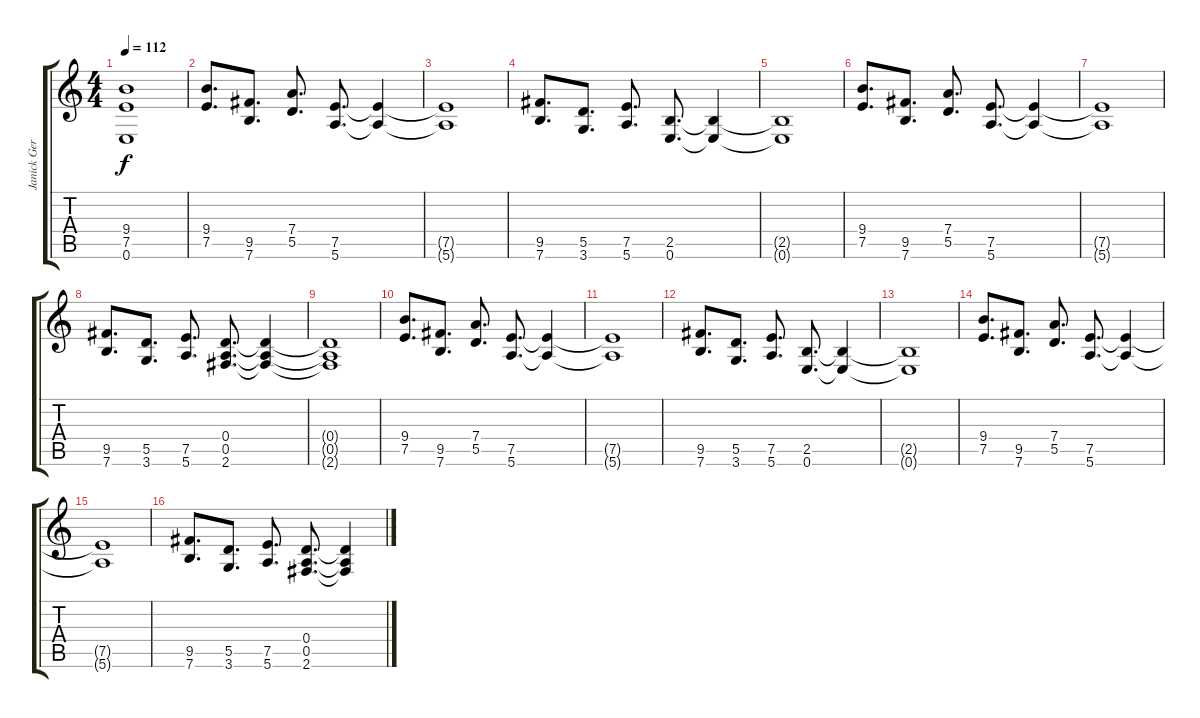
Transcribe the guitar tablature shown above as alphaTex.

\track ("Janick Gers" "Janick Ger") {instrument distortionguitar}
\staff {score tabs}
\tuning (E4 B3 G3 D3 A2 E2) {hide}
\ts (4 4)
\tempo 112
\clef g2
\ks c
(9.4{t} 7.5{t} 0.6{t}).1{dy f} |
(9.4 7.5).8{d} (9.5 7.6).8{d} (7.4 5.5).8{d} (7.5 5.6).8{d} (7.5{t} 5.6{t}).4 |
(7.5{t} 5.6{t}).1 |
(9.5 7.6).8{d} (5.5 3.6).8{d} (7.5 5.6).8{d} (2.5 0.6).8{d} (2.5{t} 0.6{t}).4 |
(2.5{t} 0.6{t}).1 |
(9.4 7.5).8{d} (9.5 7.6).8{d} (7.4 5.5).8{d} (7.5 5.6).8{d} (7.5{t} 5.6{t}).4 |
(7.5{t} 5.6{t}).1 |
(9.5 7.6).8{d} (5.5 3.6).8{d} (7.5 5.6).8{d} (0.4 0.5 2.6).8{d} (0.4{t} 0.5{t} 2.6{t}).4 |
(0.4{t} 0.5{t} 2.6{t}).1 |
(9.4 7.5).8{d} (9.5 7.6).8{d} (7.4 5.5).8{d} (7.5 5.6).8{d} (7.5{t} 5.6{t}).4 |
(7.5{t} 5.6{t}).1 |
(9.5 7.6).8{d} (5.5 3.6).8{d} (7.5 5.6).8{d} (2.5 0.6).8{d} (2.5{t} 0.6{t}).4 |
(2.5{t} 0.6{t}).1 |
(9.4 7.5).8{d} (9.5 7.6).8{d} (7.4 5.5).8{d} (7.5 5.6).8{d} (7.5{t} 5.6{t}).4 |
(7.5{t} 5.6{t}).1 |
(9.5 7.6).8{d} (5.5 3.6).8{d} (7.5 5.6).8{d} (0.4 0.5 2.6).8{d} (0.4{t} 0.5{t} 2.6{t}).4
